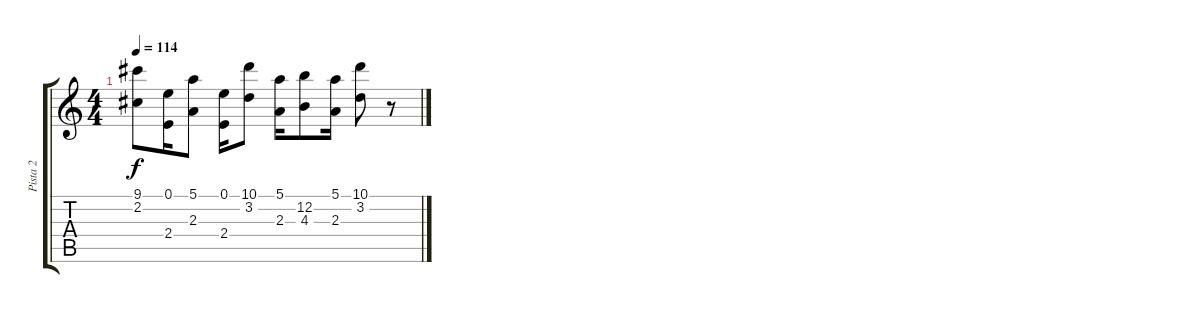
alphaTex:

\track ("Pista 2" "Pista 2") {instrument overdrivenguitar}
\staff {score tabs}
\tuning (E4 B3 G3 D3 A2 E2) {hide}
\ts (4 4)
\tempo 114
\clef g2
\ks c
(9.1 2.2).8{dy f} (0.1 2.4).16 (5.1 2.3).8 (0.1 2.4).16 (10.1 3.2).8 (5.1 2.3).16 (12.2 4.3).8 (5.1 2.3).16 (10.1 3.2).8 r.8
